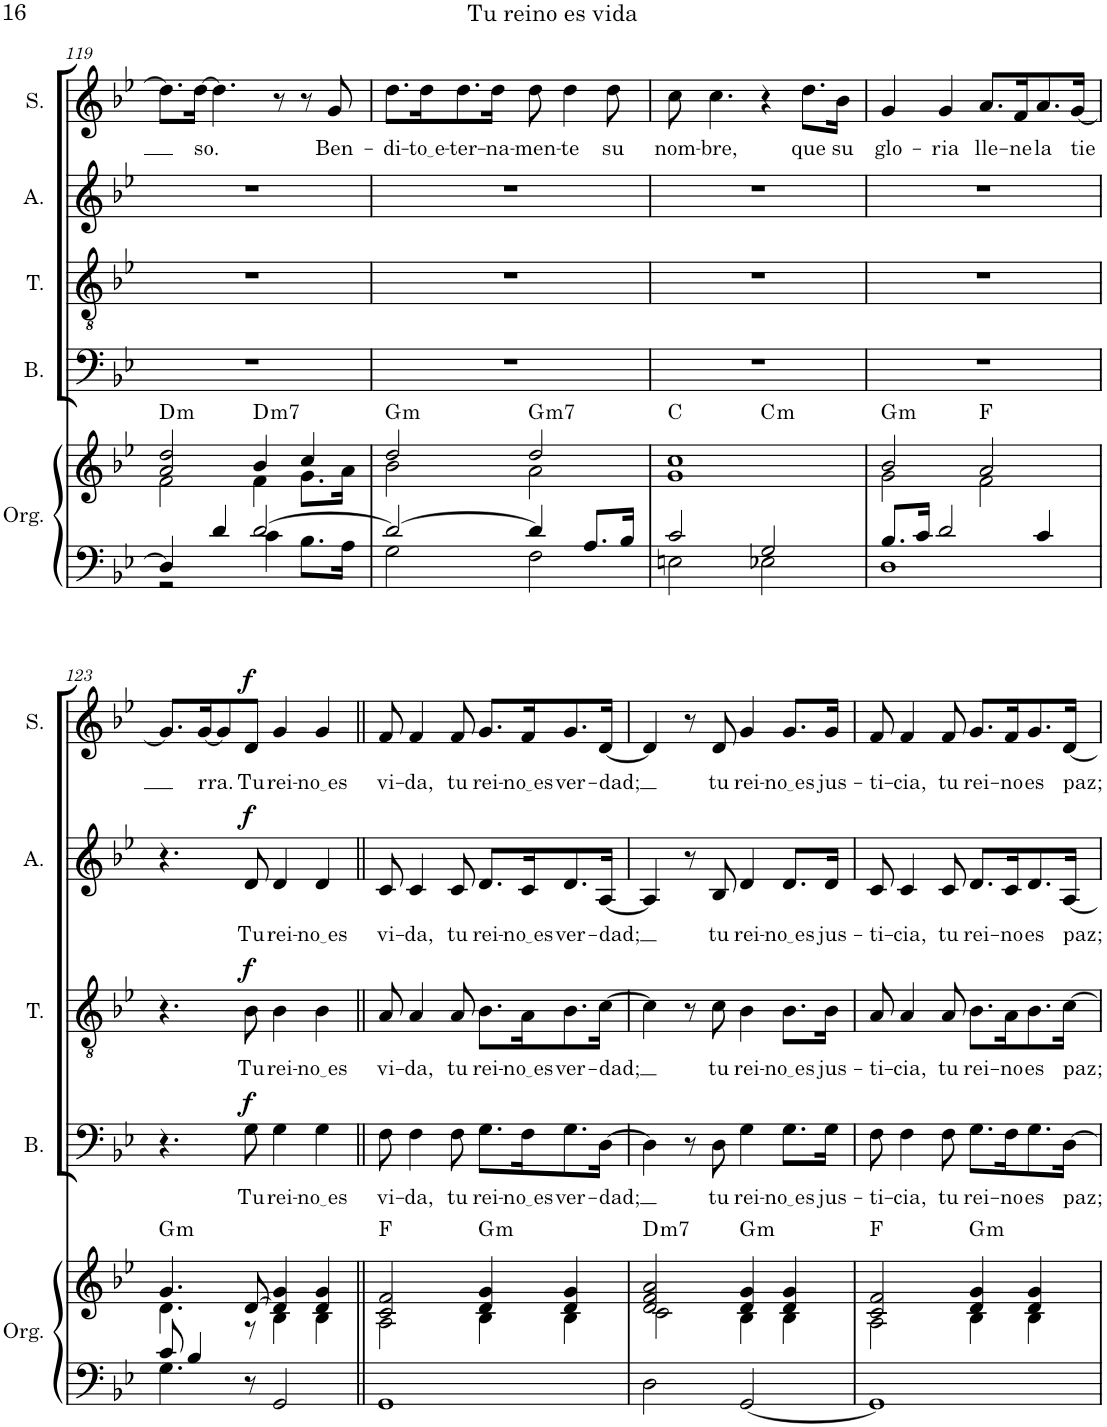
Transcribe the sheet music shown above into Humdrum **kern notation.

**kern	**kern	**harte	**kern	**text	**dynam	**kern	**text	**dynam	**kern	**text	**dynam	**kern	**text	**dynam
*part5	*part5	*part5	*part4	*part4	*part4	*part3	*part3	*part3	*part2	*part2	*part2	*part1	*part1	*part1
*staff6	*staff5	*	*staff4	*staff4	*staff4	*staff3	*staff3	*staff3	*staff2	*staff2	*staff2	*staff1	*staff1	*staff1
*I"Órgano	*	*	*I"Bajo	*	*	*I"Tenor	*	*	*I"Alto	*	*	*I"Soprano	*	*
*	*	*	*I'B.	*	*	*I'T.	*	*	*I'A.	*	*	*I'S.	*	*
!!LO:PB:g=z
*clefF4	*clefG2	*	*clefF4	*	*	*clefGv2	*	*	*clefG2	*	*	*clefG2	*	*
*k[b-e-]	*k[b-e-]	*	*k[b-e-]	*	*	*k[b-e-]	*	*	*k[b-e-]	*	*	*k[b-e-]	*	*
*M2/2	*M2/2	*	*M2/2	*	*	*M2/2	*	*	*M2/2	*	*	*M2/2	*	*
*met(c|)	*met(c|)	*	*met(c|)	*	*	*met(c|)	*	*	*met(c|)	*	*	*met(c|)	*	*
=119	=119	=119	=119	=119	=119	=119	=119	=119	=119	=119	=119	=119	=119	=119
*^	*^	*	*	*	*	*	*	*	*	*	*	*	*	*
!	!	!	!	!LO:H:kt=m	!	!	!	!	!	!	!	!	!	!	!	!
4D/]	2r	2a/ 2dd/	2f\	D:min	1r	.	.	1r	.	.	1r	.	.	8.dd\L]	.	.
!	!	!	!	!	!	!	!	!	!	!	!	!	!	!	!LO:LY:b	!
.	.	.	.	.	.	.	.	.	.	.	.	.	.	[16dd\Jk	so.	.
4d/	.	.	.	.	.	.	.	.	.	.	.	.	.	4.dd\]	.	.
!	!	!	!	!LO:H:kt=m7	!	!	!	!	!	!	!	!	!	!	!	!
[2d/	4c\	4b-/	4f\	D:min7	.	.	.	.	.	.	.	.	.	.	.	.
.	.	.	.	.	.	.	.	.	.	.	.	.	.	8r	.	.
.	8.B-\L	4cc/	8.g\L	.	.	.	.	.	.	.	.	.	.	8r	.	.
!	!	!	!	!	!	!	!	!	!	!	!	!	!	!	!LO:LY:b	!
.	.	.	.	.	.	.	.	.	.	.	.	.	.	8g/	Ben-	.
.	16A\Jk	.	16a\Jk	.	.	.	.	.	.	.	.	.	.	.	.	.
=120	=120	=120	=120	=120	=120	=120	=120	=120	=120	=120	=120	=120	=120	=120	=120	=120
!	!	!	!	!LO:H:kt=m	!	!	!	!	!	!	!	!	!	!	!LO:LY:b	!
2d/_	2G\	2dd/	2b-\	G:min	1r	.	.	1r	.	.	1r	.	.	8.dd\L	-di-	.
!	!	!	!	!	!	!	!	!	!	!	!	!	!	!	!LO:LY:b	!
.	.	.	.	.	.	.	.	.	.	.	.	.	.	16dd\K	to e	.
!	!	!	!	!	!	!	!	!	!	!	!	!	!	!	!LO:LY:b	!
.	.	.	.	.	.	.	.	.	.	.	.	.	.	8.dd\	-ter-	.
!	!	!	!	!	!	!	!	!	!	!	!	!	!	!	!LO:LY:b	!
.	.	.	.	.	.	.	.	.	.	.	.	.	.	16dd\Jk	-na-	.
!	!	!	!	!LO:H:kt=m7	!	!	!	!	!	!	!	!	!	!	!LO:LY:b	!
4d/]	2F\	2dd/	2a\	G:min7	.	.	.	.	.	.	.	.	.	8dd\	-men-	.
!	!	!	!	!	!	!	!	!	!	!	!	!	!	!	!LO:LY:b	!
.	.	.	.	.	.	.	.	.	.	.	.	.	.	4dd\	-te	.
8.A/L	.	.	.	.	.	.	.	.	.	.	.	.	.	.	.	.
!	!	!	!	!	!	!	!	!	!	!	!	!	!	!	!LO:LY:b	!
.	.	.	.	.	.	.	.	.	.	.	.	.	.	8dd\	su	.
16B-/Jk	.	.	.	.	.	.	.	.	.	.	.	.	.	.	.	.
=121	=121	=121	=121	=121	=121	=121	=121	=121	=121	=121	=121	=121	=121	=121	=121	=121
!	!	!	!	!	!	!	!	!	!	!	!	!	!	!	!LO:LY:b	!
2c/	2En\	1g 1cc	2ryy	C:maj	1r	.	.	1r	.	.	1r	.	.	8cc\	nom-	.
!	!	!	!	!	!	!	!	!	!	!	!	!	!	!	!LO:LY:b	!
.	.	.	.	.	.	.	.	.	.	.	.	.	.	4.cc\	-bre,	.
!	!	!	!	!LO:H:kt=m	!	!	!	!	!	!	!	!	!	!	!	!
2G/	2E-X\	.	2ryy	C:min	.	.	.	.	.	.	.	.	.	4r	.	.
!	!	!	!	!	!	!	!	!	!	!	!	!	!	!	!LO:LY:b	!
.	.	.	.	.	.	.	.	.	.	.	.	.	.	8.dd\L	que	.
!	!	!	!	!	!	!	!	!	!	!	!	!	!	!	!LO:LY:b	!
.	.	.	.	.	.	.	.	.	.	.	.	.	.	16b-\Jk	su	.
=122	=122	=122	=122	=122	=122	=122	=122	=122	=122	=122	=122	=122	=122	=122	=122	=122
!	!	!	!	!LO:H:kt=m	!	!	!	!	!	!	!	!	!	!	!LO:LY:b	!
8.B-/L	1D	2b-/	2g\	G:min	1r	.	.	1r	.	.	1r	.	.	4g/	glo-	.
16c/Jk	.	.	.	.	.	.	.	.	.	.	.	.	.	.	.	.
!	!	!	!	!	!	!	!	!	!	!	!	!	!	!	!LO:LY:b	!
2d/	.	.	.	.	.	.	.	.	.	.	.	.	.	4g/	-ria	.
!	!	!	!	!	!	!	!	!	!	!	!	!	!	!	!LO:LY:b	!
.	.	2a/	2f\	F:maj	.	.	.	.	.	.	.	.	.	8.a/L	lle-	.
!	!	!	!	!	!	!	!	!	!	!	!	!	!	!	!LO:LY:b	!
.	.	.	.	.	.	.	.	.	.	.	.	.	.	16f/K	-ne	.
!	!	!	!	!	!	!	!	!	!	!	!	!	!	!	!LO:LY:b	!
4c/	.	.	.	.	.	.	.	.	.	.	.	.	.	8.a/	la	.
!	!	!	!	!	!	!	!	!	!	!	!	!	!	!	!LO:LY:b	!
.	.	.	.	.	.	.	.	.	.	.	.	.	.	[16g/Jk	tie	.
!!LO:LB:g=z
=123	=123	=123	=123	=123	=123	=123	=123	=123	=123	=123	=123	=123	=123	=123	=123	=123
!	!	!	!	!LO:H:kt=m	!	!	!	!	!	!	!	!	!	!	!	!
8c/	4.G\	4.g/	4.d\	G:min	4.r	.	.	4.r	.	.	4.r	.	.	8.g/L]	.	.
4B-/	.	.	.	.	.	.	.	.	.	.	.	.	.	.	.	.
!	!	!	!	!	!	!	!	!	!	!	!	!	!	!	!LO:LY:b	!
.	.	.	.	.	.	.	.	.	.	.	.	.	.	[16g/K	rra.	.
.	.	.	.	.	.	.	.	.	.	.	.	.	.	8g/]	.	.
!	!	!	!	!	!	!LO:LY:b	!LO:DY:a	!	!LO:LY:b	!LO:DY:a	!	!LO:LY:b	!LO:DY:a	!	!LO:LY:b	!LO:DY:a
8r	2ryy	[8d/	8r	.	8G\	Tu	f	8B-\	Tu	f	8d/	Tu	f	8d/J	Tu	f
!	!	!	!	!	!	!LO:LY:b	!	!	!LO:LY:b	!	!	!LO:LY:b	!	!	!LO:LY:b	!
2GG/	.	4d/] 4g/	4B-\	.	4G\	rei-	.	4B-\	rei-	.	4d/	rei-	.	4g/	rei-	.
!	!	!	!	!	!	!LO:LY:b	!	!	!LO:LY:b	!	!	!LO:LY:b	!	!	!LO:LY:b	!
.	.	4d/ 4g/	4B-\	.	4G\	no es	.	4B-\	no es	.	4d/	no es	.	4g/	no es	.
.	8ryy	.	.	.	.	.	.	.	.	.	.	.	.	.	.	.
=124||	=124||	=124||	=124||	=124||	=124||	=124||	=124||	=124||	=124||	=124||	=124||	=124||	=124||	=124||	=124||	=124||
!	!	!	!	!	!	!LO:LY:b	!	!	!LO:LY:b	!	!	!LO:LY:b	!	!	!LO:LY:b	!
*v	*v	*	*	*	*	*	*	*	*	*	*	*	*	*	*	*
1GG	2c/ 2f/	2A\	F:maj	8F\	vi-	.	8A/	vi-	.	8c/	vi-	.	8f/	vi-	.
!	!	!	!	!	!LO:LY:b	!	!	!LO:LY:b	!	!	!LO:LY:b	!	!	!LO:LY:b	!
.	.	.	.	4F\	-da,	.	4A/	-da,	.	4c/	-da,	.	4f/	-da,	.
!	!	!	!	!	!LO:LY:b	!	!	!LO:LY:b	!	!	!LO:LY:b	!	!	!LO:LY:b	!
.	.	.	.	8F\	tu	.	8A/	tu	.	8c/	tu	.	8f/	tu	.
!	!	!	!LO:H:kt=m	!	!LO:LY:b	!	!	!LO:LY:b	!	!	!LO:LY:b	!	!	!LO:LY:b	!
.	4d/ 4g/	4B-\	G:min	8.G\L	rei-	.	8.B-\L	rei-	.	8.d/L	rei-	.	8.g/L	rei-	.
!	!	!	!	!	!LO:LY:b	!	!	!LO:LY:b	!	!	!LO:LY:b	!	!	!LO:LY:b	!
.	.	.	.	16F\K	no es	.	16A\K	no es	.	16c/K	no es	.	16f/K	no es	.
!	!	!	!	!	!LO:LY:b	!	!	!LO:LY:b	!	!	!LO:LY:b	!	!	!LO:LY:b	!
.	4d/ 4g/	4B-\	.	8.G\	ver-	.	8.B-\	ver-	.	8.d/	ver-	.	8.g/	ver-	.
!	!	!	!	!	!LO:LY:b	!	!	!LO:LY:b	!	!	!LO:LY:b	!	!	!LO:LY:b	!
.	.	.	.	[16D\Jk	-dad;	.	[16c\Jk	-dad;	.	[16A/Jk	-dad;	.	[16d/Jk	-dad;	.
=125	=125	=125	=125	=125	=125	=125	=125	=125	=125	=125	=125	=125	=125	=125	=125
!	!	!	!LO:H:kt=m7	!	!	!	!	!	!	!	!	!	!	!	!
2D\	2d/ 2f/ 2a/	2c\	D:min7	4D\]	.	.	4c\]	.	.	4A/]	.	.	4d/]	.	.
.	.	.	.	8r	.	.	8r	.	.	8r	.	.	8r	.	.
!	!	!	!	!	!LO:LY:b	!	!	!LO:LY:b	!	!	!LO:LY:b	!	!	!LO:LY:b	!
.	.	.	.	8D\	tu	.	8c\	tu	.	8B-/	tu	.	8d/	tu	.
!	!	!	!LO:H:kt=m	!	!LO:LY:b	!	!	!LO:LY:b	!	!	!LO:LY:b	!	!	!LO:LY:b	!
[2GG/	4d/ 4g/	4B-\	G:min	4G\	rei-	.	4B-\	rei-	.	4d/	rei-	.	4g/	rei-	.
!	!	!	!	!	!LO:LY:b	!	!	!LO:LY:b	!	!	!LO:LY:b	!	!	!LO:LY:b	!
.	4d/ 4g/	4B-\	.	8.G\L	no es	.	8.B-\L	no es	.	8.d/L	no es	.	8.g/L	no es	.
!	!	!	!	!	!LO:LY:b	!	!	!LO:LY:b	!	!	!LO:LY:b	!	!	!LO:LY:b	!
.	.	.	.	16G\Jk	jus-	.	16B-\Jk	jus-	.	16d/Jk	jus-	.	16g/Jk	jus-	.
=126	=126	=126	=126	=126	=126	=126	=126	=126	=126	=126	=126	=126	=126	=126	=126
!	!	!	!	!	!LO:LY:b	!	!	!LO:LY:b	!	!	!LO:LY:b	!	!	!LO:LY:b	!
1GG]	2c/ 2f/	2A\	F:maj	8F\	-ti-	.	8A/	-ti-	.	8c/	-ti-	.	8f/	-ti-	.
!	!	!	!	!	!LO:LY:b	!	!	!LO:LY:b	!	!	!LO:LY:b	!	!	!LO:LY:b	!
.	.	.	.	4F\	-cia,	.	4A/	-cia,	.	4c/	-cia,	.	4f/	-cia,	.
!	!	!	!	!	!LO:LY:b	!	!	!LO:LY:b	!	!	!LO:LY:b	!	!	!LO:LY:b	!
.	.	.	.	8F\	tu	.	8A/	tu	.	8c/	tu	.	8f/	tu	.
!	!	!	!LO:H:kt=m	!	!LO:LY:b	!	!	!LO:LY:b	!	!	!LO:LY:b	!	!	!LO:LY:b	!
.	4d/ 4g/	4B-\	G:min	8.G\L	rei-	.	8.B-\L	rei-	.	8.d/L	rei-	.	8.g/L	rei-	.
!	!	!	!	!	!LO:LY:b	!	!	!LO:LY:b	!	!	!LO:LY:b	!	!	!LO:LY:b	!
.	.	.	.	16F\K	-no	.	16A\K	-no	.	16c/K	-no	.	16f/K	-no	.
!	!	!	!	!	!LO:LY:b	!	!	!LO:LY:b	!	!	!LO:LY:b	!	!	!LO:LY:b	!
.	4d/ 4g/	4B-\	.	8.G\	es	.	8.B-\	es	.	8.d/	es	.	8.g/	es	.
!	!	!	!	!	!LO:LY:b	!	!	!LO:LY:b	!	!	!LO:LY:b	!	!	!LO:LY:b	!
.	.	.	.	[16D\Jk	paz;	.	[16c\Jk	paz;	.	[16A/Jk	paz;	.	[16d/Jk	paz;	.
*	*v	*v	*	*	*	*	*	*	*	*	*	*	*	*	*
=	=	=	=	=	=	=	=	=	=	=	=	=	=	=
*-	*-	*-	*-	*-	*-	*-	*-	*-	*-	*-	*-	*-	*-	*-
